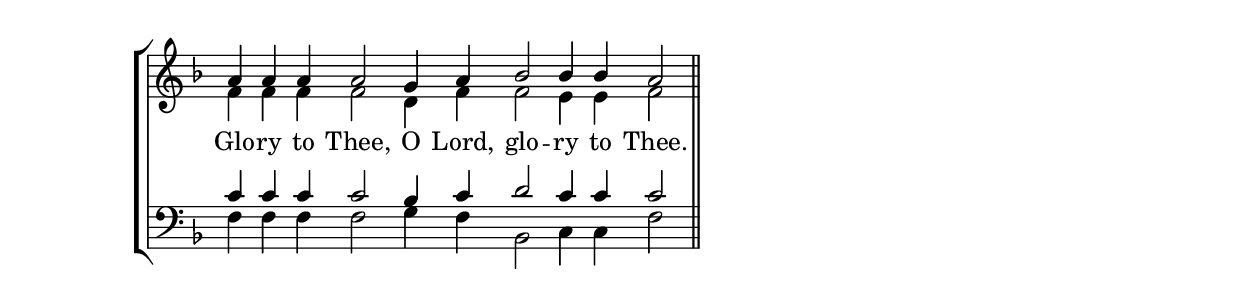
\version "2.24.4"




keyTime = { \key f \major}
cadenzaMeasure = {
  \cadenzaOff
  \partial 1024 s1024
  \cadenzaOn

}

SopMusic    = \relative { 
    \override Score.BarNumber.break-visibility = #all-visible
    \cadenzaOn
    a'4 a a a2 g4 a bes2 bes4 bes a2 \cadenzaMeasure \section
}

AltoMusic   = \relative {
    \override Score.BarNumber.break-visibility = #all-visible
    \cadenzaOn

    f'4 f f f2 d4 f f2 e4 e f2 \cadenzaMeasure \section

}

TenorMusic  = \relative {
    \override Score.BarNumber.break-visibility = #all-visible
    \cadenzaOn

    c'4 c c c2 bes4 c d2 c4 c c2 \cadenzaMeasure \section
}

BassMusic   = \relative {
    \override Score.BarNumber.break-visibility = #all-visible
    \cadenzaOn

    f4 f f f2 g4 f bes,2 c4 c f2 \cadenzaMeasure \section
}

VerseOne = \lyricmode {
    Glo -- ry to Thee, O Lord, glo -- ry to Thee.

    }


\score {
    \new StaffGroup <<
        \new Staff <<
            \clef "treble"
            \new Voice = "Sop"  { \voiceOne \keyTime \SopMusic}
            \new Voice = "Alto" { \voiceTwo \AltoMusic }
            \new Lyrics \lyricsto "Sop" { \VerseOne }
        >>
        \new Staff <<
            \clef "bass"
            \new Voice = "Tenor" { \voiceOne \keyTime \TenorMusic}
            \new Voice = "Bass" { \voiceTwo \BassMusic} 
        >>
    >>
      \layout {
        \context {
            \Score
                \omit BarNumber
        }
        \context {
            \Staff
                \remove Time_signature_engraver
        }
        \context {
            \Lyrics
                \override LyricSpace.minimum-distance = #1.0
        }
    }
    \midi {
        \tempo 4 = 120
    }
}





